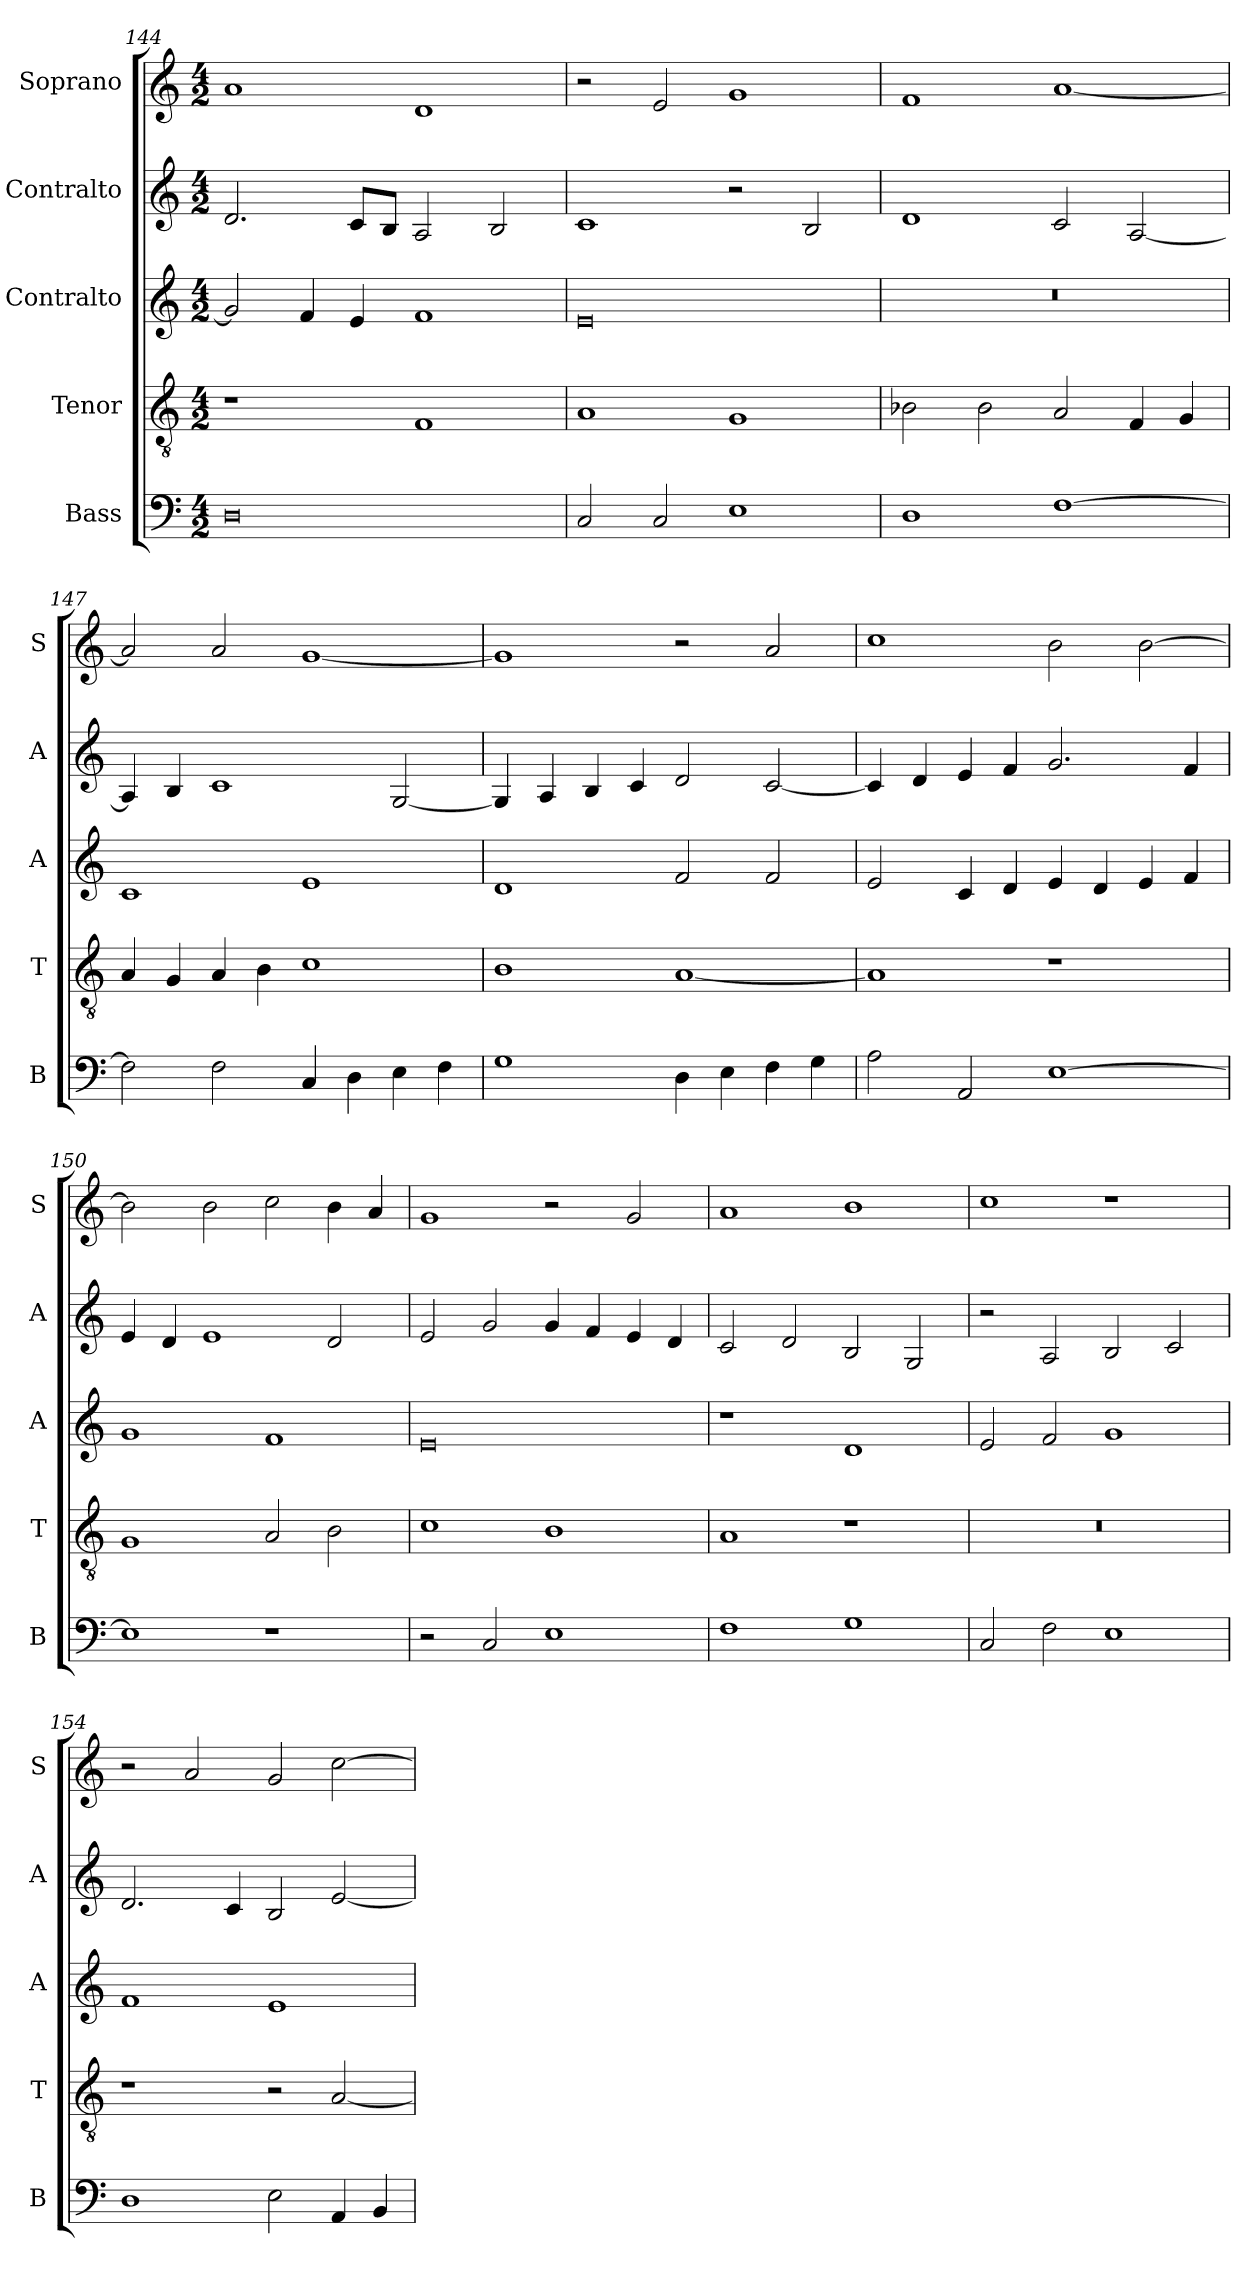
**kern	**kern	**kern	**kern	**kern
*part5	*part4	*part3	*part2	*part1
*staff5	*staff4	*staff3	*staff2	*staff1
*I"Bass	*I"Tenor	*I"Contralto	*I"Contralto	*I"Soprano
*I'B	*I'T	*I'A	*I'A	*I'S
*clefF4	*clefGv2	*clefG2	*clefG2	*clefG2
*k[]	*k[]	*k[]	*k[]	*k[]
*E:phr	*E:phr	*E:phr	*E:phr	*E:phr
*M4/2	*M4/2	*M4/2	*M4/2	*M4/2
=144	=144	=144	=144	=144
0D	1r	2g]	2.d	1a
.	.	4f	.	.
.	.	4e	8c/L	.
.	.	.	8B/J	.
.	1F	1f	2A	1d
.	.	.	2B	.
=145	=145	=145	=145	=145
2C	1A	0e	1c	2r
2C	.	.	.	2e
1E	1G	.	2r	1g
.	.	.	2B	.
=146	=146	=146	=146	=146
1D	2B-X	0r	1d	1f
.	2B-	.	.	.
[1F	2A	.	2c	[1a
.	4F	.	[2A	.
.	4G	.	.	.
=147	=147	=147	=147	=147
2F]	4A	1c	4A]	2a]
.	4G	.	4B	.
2F	4A	.	1c	2a
.	4B	.	.	.
4C	1c	1e	.	[1g
4D	.	.	.	.
4E	.	.	[2G	.
4F	.	.	.	.
=148	=148	=148	=148	=148
1G	1B	1d	4G]	1g]
.	.	.	4A	.
.	.	.	4B	.
.	.	.	4c	.
4D	[1A	2f	2d	2r
4E	.	.	.	.
4F	.	2f	[2c	2a
4G	.	.	.	.
=149	=149	=149	=149	=149
2A	1A]	2e	4c]	1cc
.	.	.	4d	.
2AA	.	4c	4e	.
.	.	4d	4f	.
[1E	1r	4e	2.g	2b
.	.	4d	.	.
.	.	4e	.	[2b
.	.	4f	4f	.
=150	=150	=150	=150	=150
1E]	1G	1g	4e	2b]
.	.	.	4d	.
.	.	.	1e	2b
1r	2A	1f	.	2cc
.	2B	.	2d	4b
.	.	.	.	4a
=151	=151	=151	=151	=151
2r	1c	0e	2e	1g
2C	.	.	2g	.
1E	1B	.	4g	2r
.	.	.	4f	.
.	.	.	4e	2g
.	.	.	4d	.
=152	=152	=152	=152	=152
1F	1A	1r	2c	1a
.	.	.	2d	.
1G	1r	1d	2B	1b
.	.	.	2G	.
=153	=153	=153	=153	=153
2C	0r	2e	2r	1cc
2F	.	2f	2A	.
1E	.	1g	2B	1r
.	.	.	2c	.
=154	=154	=154	=154	=154
1D	1r	1f	2.d	2r
.	.	.	.	2a
.	.	.	4c	.
2E	2r	1e	2B	2g
4AA	[2A	.	[2e	[2cc
4BB	.	.	.	.
=	=	=	=	=
*-	*-	*-	*-	*-
